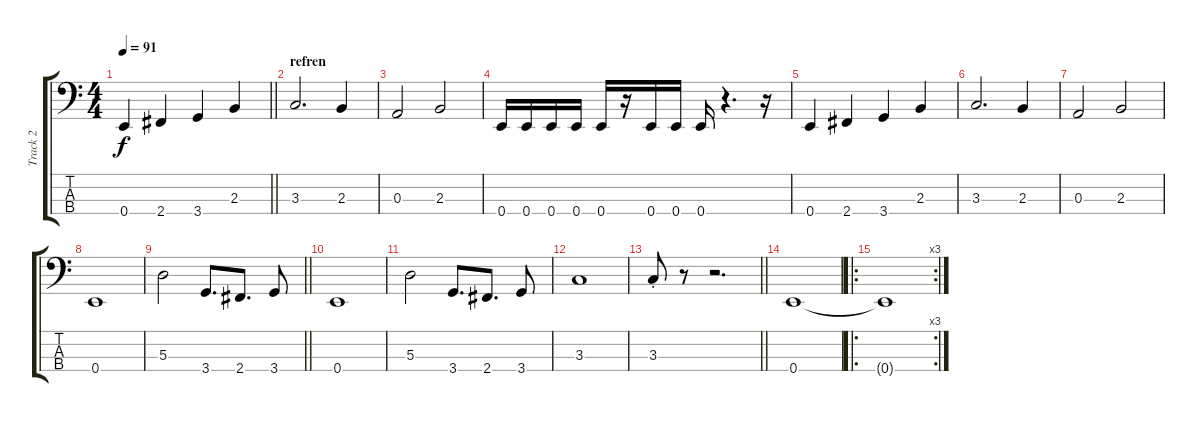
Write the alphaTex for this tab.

\track ("Track 2" "Track 2") {instrument electricbassfinger}
\staff {score tabs}
\tuning (G2 D2 A1 E1) {hide}
\ts (4 4)
\tempo 91
\clef f4
\barLineRight lightlight
\ks c
0.4.4{dy f} 2.4.4 3.4.4 2.3.4 |
\section ("" "refren")
3.3.2{d} 2.3.4 |
0.3.2 2.3.2 |
0.4.16 0.4.16 0.4.16 0.4.16 0.4.16 r.16 0.4.16 0.4.16 0.4.16 r.4{d} r.16 |
0.4.4 2.4.4 3.4.4 2.3.4 |
3.3.2{d} 2.3.4 |
0.3.2 2.3.2 |
0.4.1 |
\barLineRight lightlight
5.3.2 3.4.8{d} 2.4.8{d} 3.4.8 |
0.4.1 |
5.3.2 3.4.8{d} 2.4.8{d} 3.4.8 |
3.3.1 |
\barLineRight lightlight
3.3{st}.8 r.8 r.2{d} |
0.4.1{instrument electricbassfinger} |
\ro
\rc 3
0.4{t}.1
